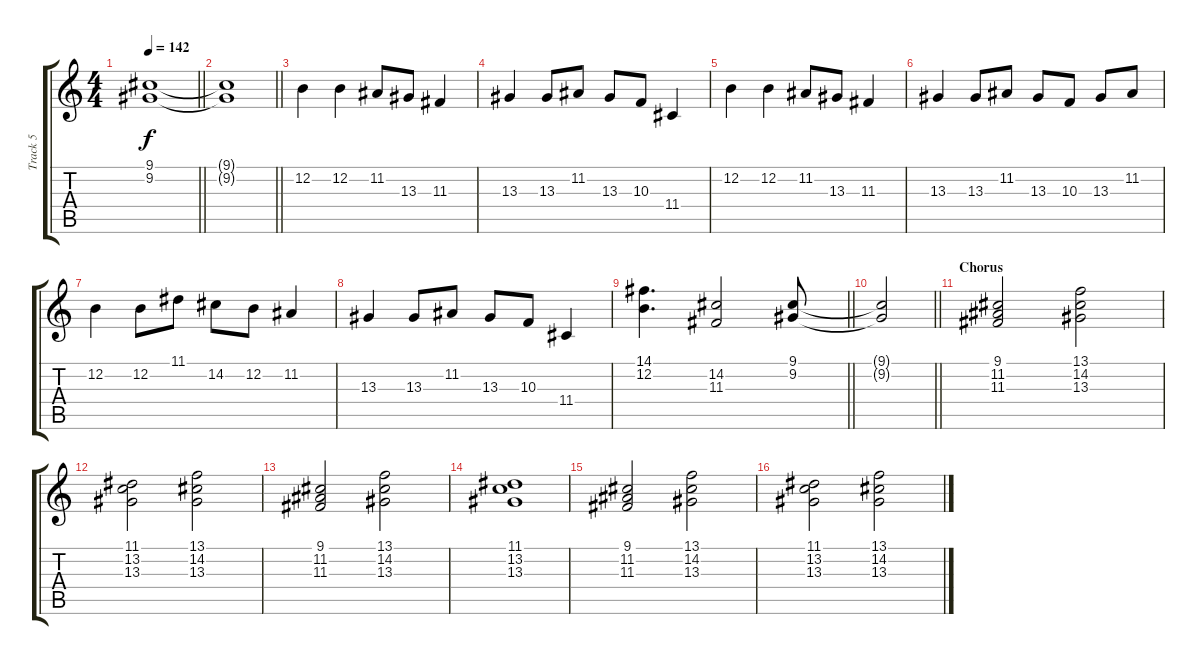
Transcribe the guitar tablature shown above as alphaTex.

\track ("Track 5" "Track 5") {instrument drawbarorgan}
\staff {score tabs}
\tuning (E4 B3 G3 D3 A2 E2) {hide}
\ts (4 4)
\tempo 142
\clef g2
\barLineRight lightlight
\ks c
(9.1{t} 9.2{t}).1{dy f} |
\barLineRight lightlight
(9.1{t} 9.2{t}).1 |
12.2.4 12.2.4 11.2.8 13.3.8 11.3.4 |
13.3.4 13.3.8 11.2.8 13.3.8 10.3.8 11.4.4 |
12.2.4 12.2.4 11.2.8 13.3.8 11.3.4 |
13.3.4 13.3.8 11.2.8 13.3.8 10.3.8 13.3.8 11.2.8 |
12.2.4 12.2.8 11.1.8 14.2.8 12.2.8 11.2.4 |
13.3.4 13.3.8 11.2.8 13.3.8 10.3.8 11.4.4 |
\barLineRight lightlight
(14.1 12.2).4{d} (14.2 11.3).2 (9.1 9.2).8 |
\barLineRight lightlight
(9.1{t} 9.2{t}).2 |
\section ("" "Chorus")
(9.1 11.2 11.3).2 (13.1 14.2 13.3).2 |
(11.1 13.2 13.3).2 (13.1 14.2 13.3).2 |
(9.1 11.2 11.3).2 (13.1 14.2 13.3).2 |
(11.1 13.2 13.3).1 |
(9.1 11.2 11.3).2 (13.1 14.2 13.3).2 |
(11.1 13.2 13.3).2 (13.1 14.2 13.3).2
